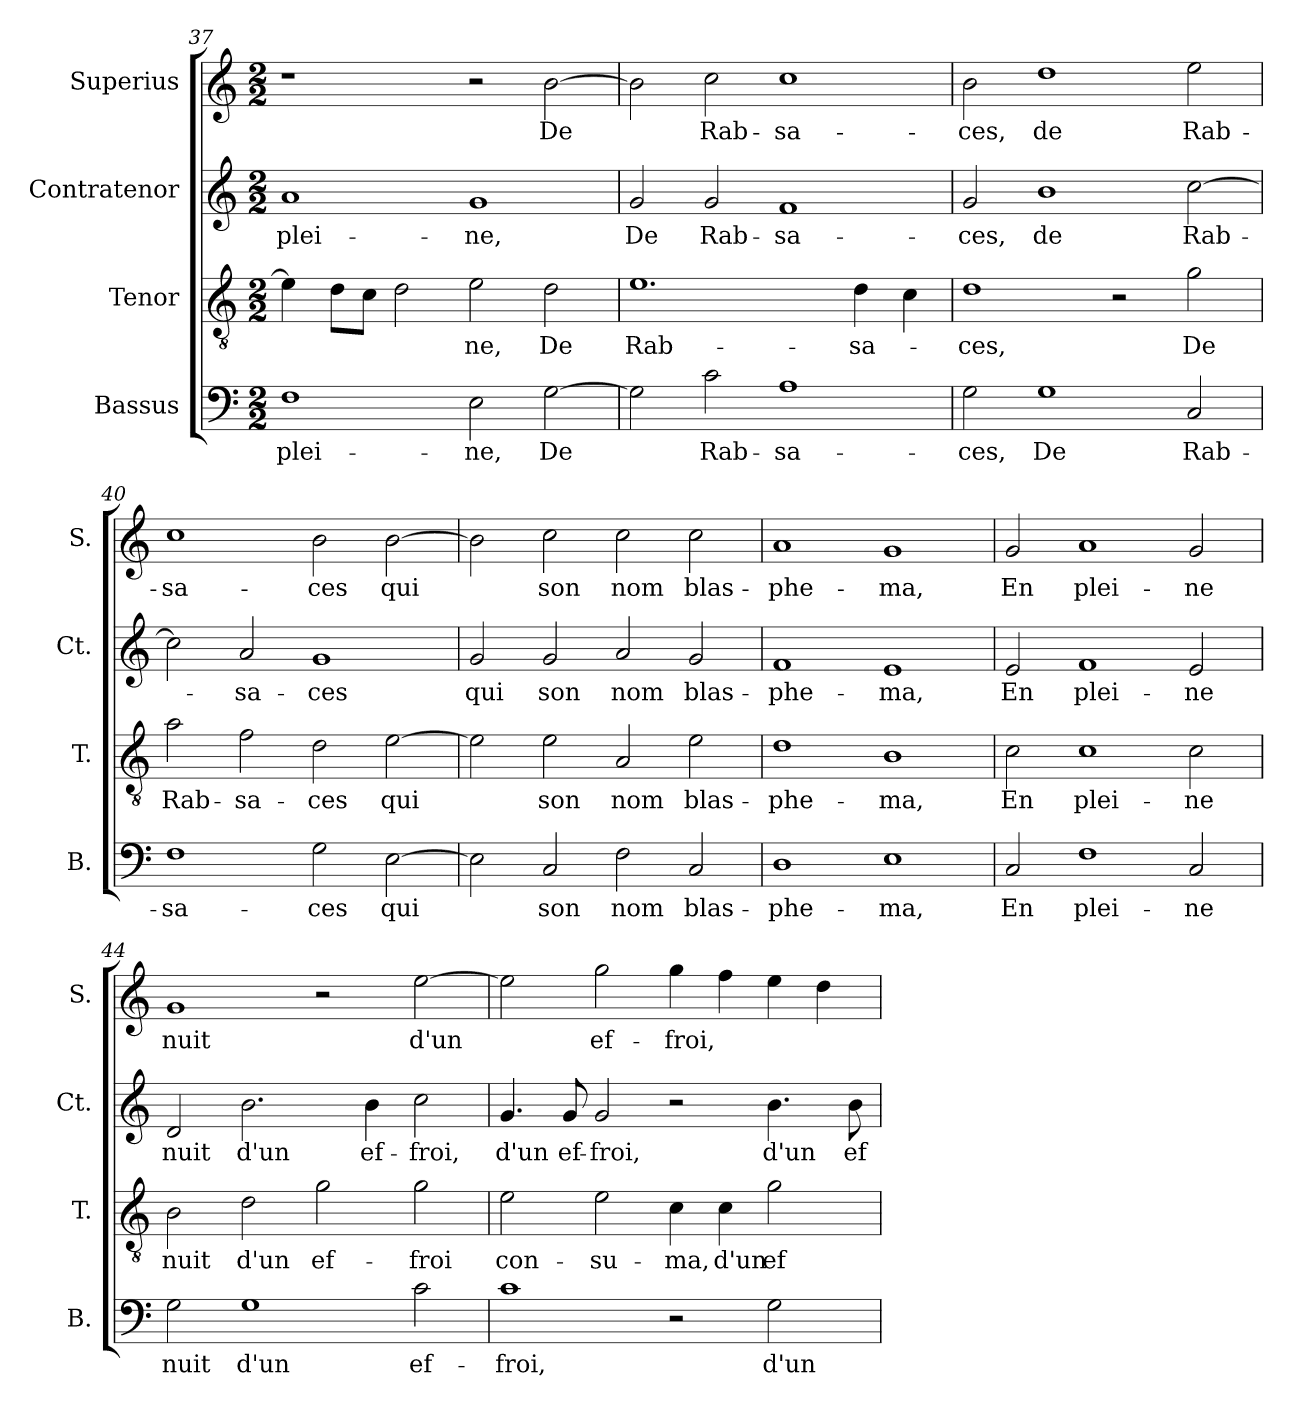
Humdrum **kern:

**kern	**text	**kern	**text	**kern	**text	**kern	**text
*part4	*part4	*part3	*part3	*part2	*part2	*part1	*part1
*staff4	*staff4	*staff3	*staff3	*staff2	*staff2	*staff1	*staff1
*I"Bassus	*	*I"Tenor	*	*I"Contratenor	*	*I"Superius	*
*I'B.	*	*I'T.	*	*I'Ct.	*	*I'S.	*
*clefF4	*	*clefGv2	*	*clefG2	*	*clefG2	*
*	*	*ITrd7c12	*	*	*	*	*
*k[]	*	*k[]	*	*k[]	*	*k[]	*
*C:	*	*C:	*	*C:	*	*C:	*
*M2/2	*	*M2/2	*	*M2/2	*	*M2/2	*
=37	=37	=37	=37	=37	=37	=37	=37
1F\	plei-	4E\]	.	1a/	plei-	1r	.
.	.	8D\L	.	.	.	.	.
.	.	8C\J	.	.	.	.	.
.	.	2D\	.	.	.	.	.
2E\	-ne,	2E\	-ne,	1g/	-ne,	2r	.
[2G\	De	2D\	De	.	.	[2b\	De
=38	=38	=38	=38	=38	=38	=38	=38
2G\]	.	1.E\	Rab-	2g/	De	2b\]	.
2c\	Rab-	.	.	2g/	Rab-	2cc\	Rab-
1A\	-sa-	.	.	1f/	-sa-	1cc\	-sa-
.	.	4D\	-sa-	.	.	.	.
.	.	4C\	.	.	.	.	.
!!LO:LB:g=z
=39	=39	=39	=39	=39	=39	=39	=39
2G\	-ces,	1D\	-ces,	2g/	-ces,	2b\	-ces,
1G\	De	.	.	1b\	de	1dd\	de
.	.	2r	.	.	.	.	.
2C/	Rab-	2G\	De	[2cc\	Rab-	2ee\	Rab-
=40	=40	=40	=40	=40	=40	=40	=40
1F\	-sa-	2A\	Rab-	2cc\]	.	1cc\	-sa-
.	.	2F\	-sa-	2a/	-sa-	.	.
2G\	-ces	2D\	-ces	1g/	-ces	2b\	-ces
[2E\	qui	[2E\	qui	.	.	[2b\	qui
=41	=41	=41	=41	=41	=41	=41	=41
2E\]	.	2E\]	.	2g/	qui	2b\]	.
2C/	son	2E\	son	2g/	son	2cc\	son
2F\	nom	2AA/	nom	2a/	nom	2cc\	nom
2C/	blas-	2E\	blas-	2g/	blas-	2cc\	blas-
=42	=42	=42	=42	=42	=42	=42	=42
1D\	-phe-	1D\	-phe-	1f/	-phe-	1a/	-phe-
1E\	-ma,	1BB\	-ma,	1e/	-ma,	1g/	-ma,
=43	=43	=43	=43	=43	=43	=43	=43
2C/	En	2C\	En	2e/	En	2g/	En
1F\	plei-	1C\	plei-	1f/	plei-	1a/	plei-
2C/	-ne	2C\	-ne	2e/	-ne	2g/	-ne
!!LO:LB:g=z
=44	=44	=44	=44	=44	=44	=44	=44
2G\	nuit	2BB\	nuit	2d/	nuit	1g/	nuit
1G\	d'un	2D\	d'un	2.b\	d'un	.	.
.	.	2G\	ef-	.	.	2r	.
.	.	.	.	4b\	ef-	.	.
2c\	ef-	2G\	-froi	2cc\	-froi,	[2ee\	d'un
=45	=45	=45	=45	=45	=45	=45	=45
1c\	-froi,	2E\	con-	4.g/	d'un	2ee\]	.
.	.	.	.	8g/	ef-	.	.
.	.	2E\	-su-	2g/	-froi,	2gg\	ef-
2r	.	4C\	-ma,	2r	.	4gg\	-froi,
.	.	4C\	d'un	.	.	4ff\	.
2G\	d'un	2G\	ef-	4.b\	d'un	4ee\	.
.	.	.	.	.	.	4dd\	.
.	.	.	.	8b\	ef-	.	.
=	=	=	=	=	=	=	=
*-	*-	*-	*-	*-	*-	*-	*-
